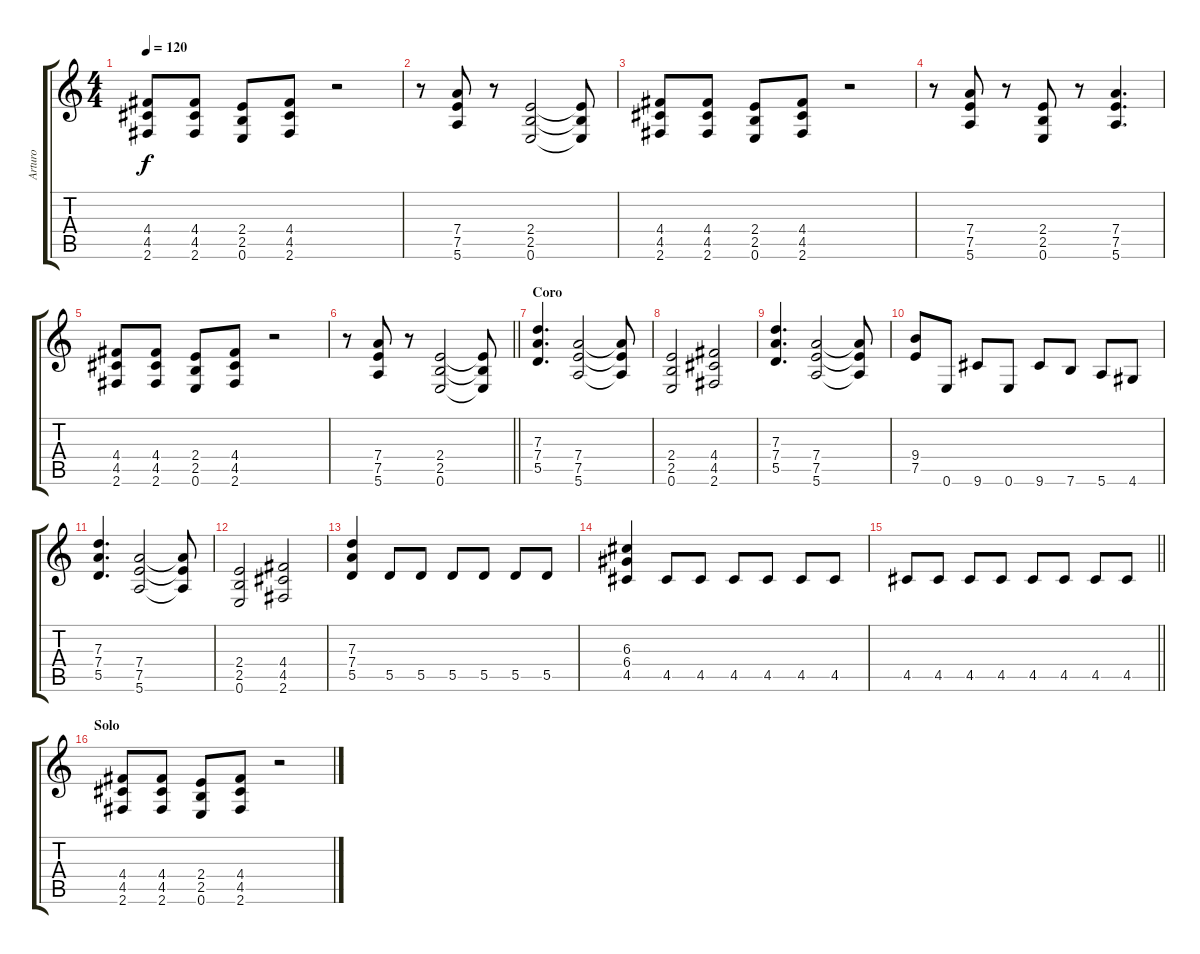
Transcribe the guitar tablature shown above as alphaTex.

\track ("Arturo" "Arturo") {instrument distortionguitar}
\staff {score tabs}
\tuning (E4 B3 G3 D3 A2 E2) {hide}
\ts (4 4)
\tempo 120
\clef g2
\ks c
(4.4 4.5 2.6).8{dy f} (4.4 4.5 2.6).8 (2.4 2.5 0.6).8 (4.4 4.5 2.6).8 r.2 |
r.8 (7.4 7.5 5.6).8 r.8 (2.4 2.5 0.6).2 (2.4{t} 2.5{t} 0.6{t}).8 |
(4.4 4.5 2.6).8 (4.4 4.5 2.6).8 (2.4 2.5 0.6).8 (4.4 4.5 2.6).8 r.2 |
r.8 (7.4 7.5 5.6).8 r.8 (2.4 2.5 0.6).8 r.8 (7.4 7.5 5.6).4{d} |
(4.4 4.5 2.6).8 (4.4 4.5 2.6).8 (2.4 2.5 0.6).8 (4.4 4.5 2.6).8 r.2 |
\barLineRight lightlight
r.8 (7.4 7.5 5.6).8 r.8 (2.4 2.5 0.6).2 (2.4{t} 2.5{t} 0.6{t}).8 |
\section ("" "Coro")
(7.3 7.4 5.5).4{d} (7.4 7.5 5.6).2 (7.4{t} 7.5{t} 5.6{t}).8 |
(2.4 2.5 0.6).2 (4.4 4.5 2.6).2 |
(7.3 7.4 5.5).4{d} (7.4 7.5 5.6).2 (7.4{t} 7.5{t} 5.6{t}).8 |
(9.4 7.5).8 0.6.8 9.6.8 0.6.8 9.6.8 7.6.8 5.6.8 4.6.8 |
(7.3 7.4 5.5).4{d} (7.4 7.5 5.6).2 (7.4{t} 7.5{t} 5.6{t}).8 |
(2.4 2.5 0.6).2 (4.4 4.5 2.6).2 |
(7.3 7.4 5.5).4 5.5.8 5.5.8 5.5.8 5.5.8 5.5.8 5.5.8 |
(6.3 6.4 4.5).4 4.5.8 4.5.8 4.5.8 4.5.8 4.5.8 4.5.8 |
\barLineRight lightlight
4.5.8 4.5.8 4.5.8 4.5.8 4.5.8 4.5.8 4.5.8 4.5.8 |
\section ("" "Solo")
(4.4 4.5 2.6).8 (4.4 4.5 2.6).8 (2.4 2.5 0.6).8 (4.4 4.5 2.6).8 r.2
